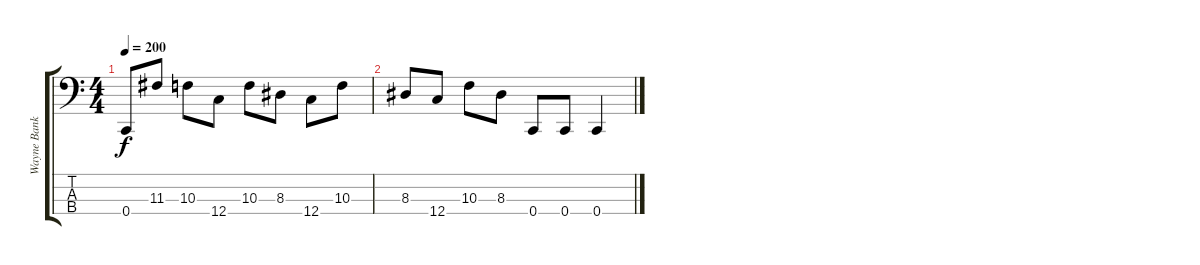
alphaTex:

\track ("Wayne Banks" "Wayne Bank") {instrument electricbassfinger}
\staff {score tabs}
\tuning (F2 C2 G1 C1) {hide}
\ts (4 4)
\tempo 200
\clef f4
\ks c
0.4.8{txt "" dy f} 11.3.8 10.3.8 12.4.8 10.3.8 8.3.8 12.4.8 10.3.8 |
8.3.8 12.4.8 10.3.8 8.3.8 0.4.8 0.4.8 0.4.4
